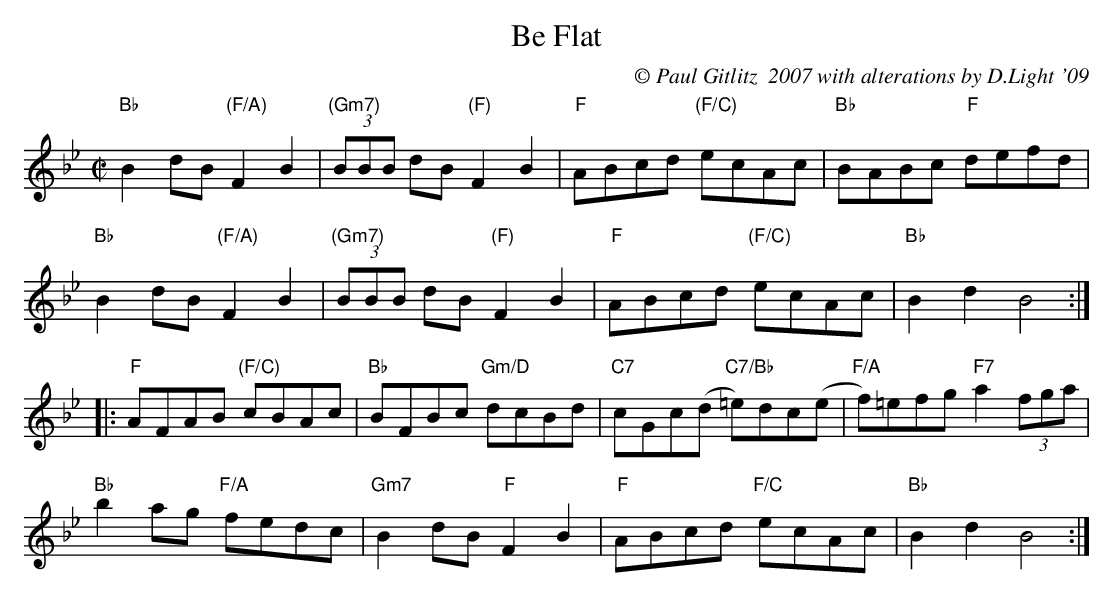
X:1
T:Be Flat
M:C|
C:© Paul Gitlitz  2007 with alterations by D.Light '09
K:Bb
"Bb"B2 dB "(F/A)"F2B2|"(Gm7)"(3BBB dB "(F)"F2B2|"F"ABcd "(F/C)"ecAc|"Bb"BABc "F"defd|!
"Bb"B2 dB "(F/A)"F2B2|"(Gm7)"(3BBB dB "(F)"F2B2|"F"ABcd "(F/C)"ecAc|"Bb"B2d2 B4:|!
|:"F"AFAB "(F/C)"cBAc|"Bb"BFBc "Gm/D"dcBd|"C7"cGc(d"C7/Bb" =e)dc(e|"F/A"f)=efg "F7"a2(3fga|!
"Bb"b2ag "F/A"fedc|"Gm7"B2dB "F"F2B2|"F"ABcd "F/C"ecAc|"Bb"B2 d2B4:|]
